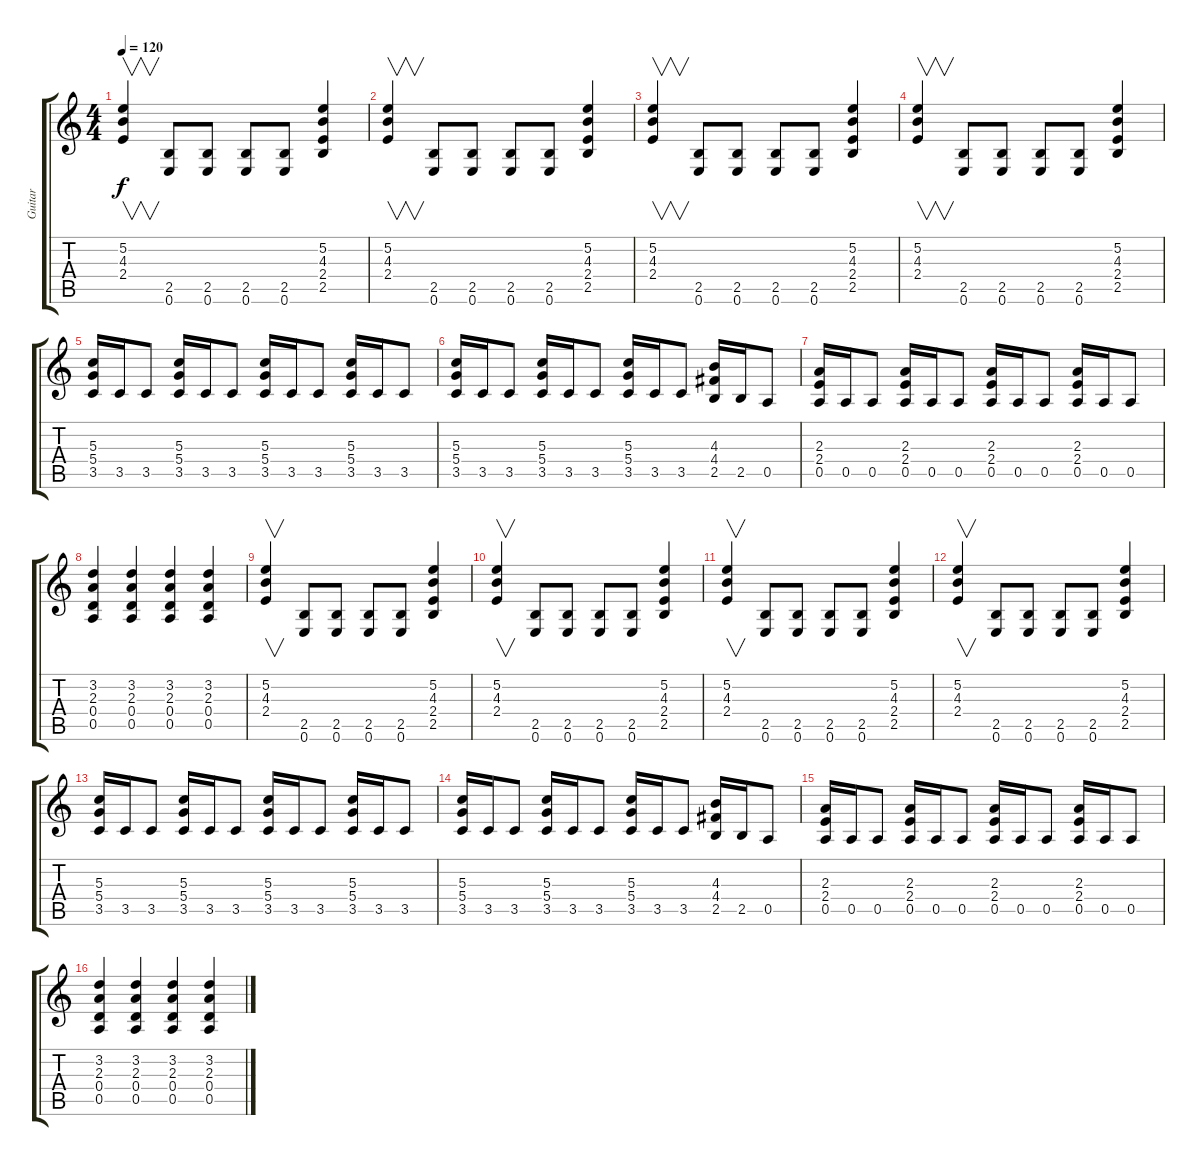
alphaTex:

\track ("Guitar" "Guitar") {instrument distortionguitar}
\staff {score tabs}
\tuning (E4 B3 G3 D3 A2 E2) {hide}
\ts (4 4)
\tempo 120
\clef g2
\ks c
(5.2 4.3 2.4).4{v dy f} (2.5 0.6).8 (2.5 0.6).8 (2.5 0.6).8 (2.5 0.6).8 (5.2 4.3 2.4 2.5).4 |
(5.2 4.3 2.4).4{v} (2.5 0.6).8 (2.5 0.6).8 (2.5 0.6).8 (2.5 0.6).8 (5.2 4.3 2.4 2.5).4 |
(5.2 4.3 2.4).4{v} (2.5 0.6).8 (2.5 0.6).8 (2.5 0.6).8 (2.5 0.6).8 (5.2 4.3 2.4 2.5).4 |
(5.2 4.3 2.4).4{v} (2.5 0.6).8 (2.5 0.6).8 (2.5 0.6).8 (2.5 0.6).8 (5.2 4.3 2.4 2.5).4 |
(5.3 5.4 3.5).16 3.5.16 3.5.8 (5.3 5.4 3.5).16 3.5.16 3.5.8 (5.3 5.4 3.5).16 3.5.16 3.5.8 (5.3 5.4 3.5).16 3.5.16 3.5.8 |
(5.3 5.4 3.5).16 3.5.16 3.5.8 (5.3 5.4 3.5).16 3.5.16 3.5.8 (5.3 5.4 3.5).16 3.5.16 3.5.8 (4.3 4.4 2.5).16 2.5.16 0.5.8 |
(2.3 2.4 0.5).16 0.5.16 0.5.8 (2.3 2.4 0.5).16 0.5.16 0.5.8 (2.3 2.4 0.5).16 0.5.16 0.5.8 (2.3 2.4 0.5).16 0.5.16 0.5.8 |
(3.2 2.3 0.4 0.5).4 (3.2 2.3 0.4 0.5).4 (3.2 2.3 0.4 0.5).4 (3.2 2.3 0.4 0.5).4 |
(5.2 4.3 2.4).4{v} (2.5 0.6).8 (2.5 0.6).8 (2.5 0.6).8 (2.5 0.6).8 (5.2 4.3 2.4 2.5).4 |
(5.2 4.3 2.4).4{v} (2.5 0.6).8 (2.5 0.6).8 (2.5 0.6).8 (2.5 0.6).8 (5.2 4.3 2.4 2.5).4 |
(5.2 4.3 2.4).4{v} (2.5 0.6).8 (2.5 0.6).8 (2.5 0.6).8 (2.5 0.6).8 (5.2 4.3 2.4 2.5).4 |
(5.2 4.3 2.4).4{v} (2.5 0.6).8 (2.5 0.6).8 (2.5 0.6).8 (2.5 0.6).8 (5.2 4.3 2.4 2.5).4 |
(5.3 5.4 3.5).16 3.5.16 3.5.8 (5.3 5.4 3.5).16 3.5.16 3.5.8 (5.3 5.4 3.5).16 3.5.16 3.5.8 (5.3 5.4 3.5).16 3.5.16 3.5.8 |
(5.3 5.4 3.5).16 3.5.16 3.5.8 (5.3 5.4 3.5).16 3.5.16 3.5.8 (5.3 5.4 3.5).16 3.5.16 3.5.8 (4.3 4.4 2.5).16 2.5.16 0.5.8 |
(2.3 2.4 0.5).16 0.5.16 0.5.8 (2.3 2.4 0.5).16 0.5.16 0.5.8 (2.3 2.4 0.5).16 0.5.16 0.5.8 (2.3 2.4 0.5).16 0.5.16 0.5.8 |
(3.2 2.3 0.4 0.5).4 (3.2 2.3 0.4 0.5).4 (3.2 2.3 0.4 0.5).4 (3.2 2.3 0.4 0.5).4
